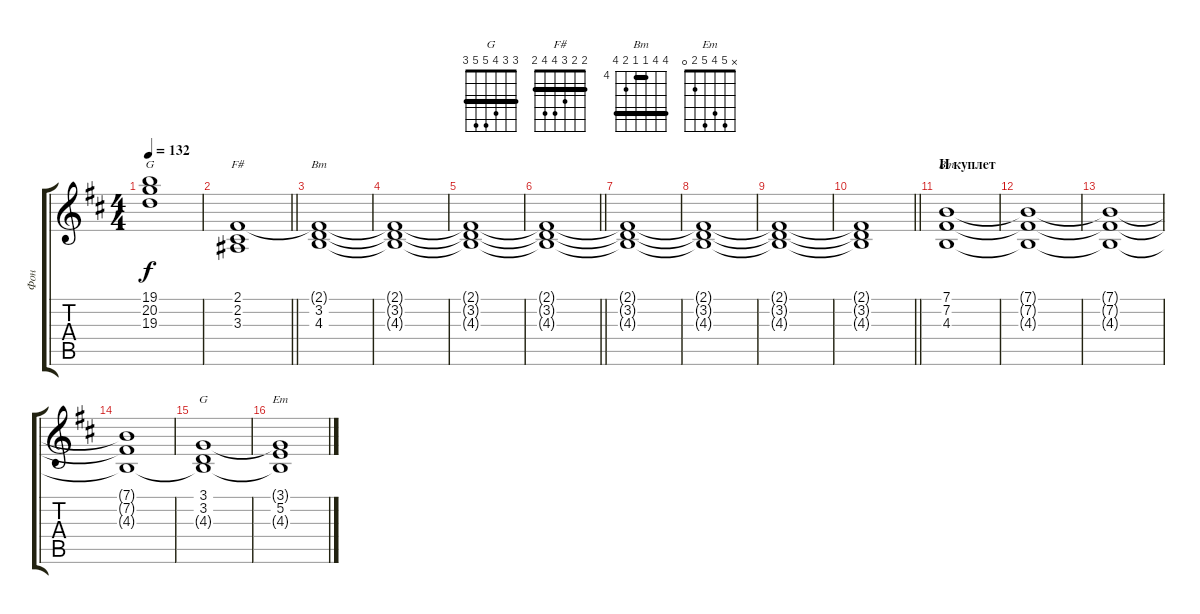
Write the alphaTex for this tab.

\track ("Фон" "Фон") {instrument pad2warm}
\staff {score tabs}
\tuning (E4 B3 G3 D3 A2 E2) {hide}
\chord ("G" 19 20 19 21 22 x) {firstfret 19 barre 19}
\chord ("F#" 2 2 3 4 4 2) {barre 2}
\chord ("Bm" 2 3 4 4 2 x) {barre 2}
\chord ("Bm" 7 7 4 4 5 7) {firstfret 4 barre (4 7)}
\chord ("G" 3 3 4 5 5 3) {barre 3}
\chord ("Em" x 5 4 5 2 0)
\ts (4 4)
\tempo 132
\clef g2
\ks bminor
(19.1 20.2 19.3).1{ch "G" dy f} |
\barLineRight lightlight
(2.1 2.2 3.3).1{ch "F#"} |
\section ("" "")
(2.1{t} 3.2 4.3).1{ch "Bm"} |
(2.1{t} 3.2{t} 4.3{t}).1 |
(2.1{t} 3.2{t} 4.3{t}).1 |
\barLineRight lightlight
(2.1{t} 3.2{t} 4.3{t}).1 |
\section ("" "")
(2.1{t} 3.2{t} 4.3{t}).1 |
(2.1{t} 3.2{t} 4.3{t}).1 |
(2.1{t} 3.2{t} 4.3{t}).1 |
\barLineRight lightlight
(2.1{t} 3.2{t} 4.3{t}).1 |
\section ("" "II куплет")
(7.1 7.2 4.3).1{ch "Bm"} |
(7.1{t} 7.2{t} 4.3{t}).1 |
(7.1{t} 7.2{t} 4.3{t}).1 |
(7.1{t} 7.2{t} 4.3{t}).1 |
(3.1 3.2 4.3{t}).1{ch "G"} |
(3.1{t} 5.2 4.3{t}).1{ch "Em"}
